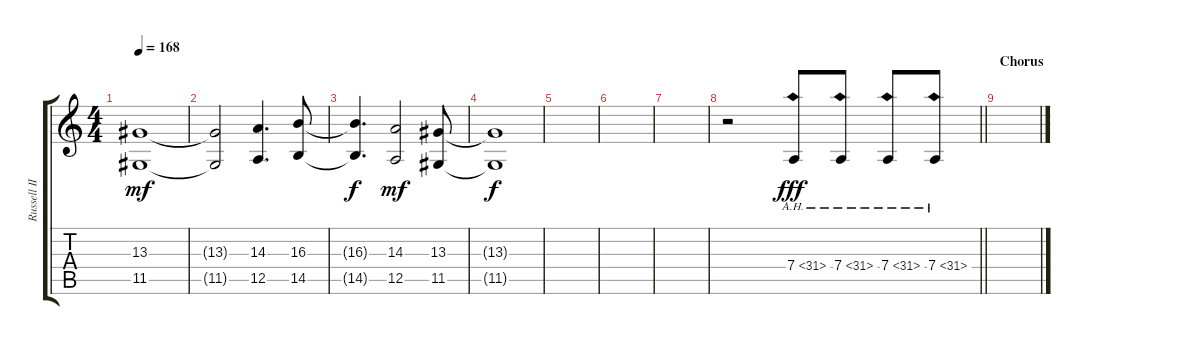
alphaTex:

\track ("Russell II" "Russell II") {instrument lead6voice}
\staff {score tabs}
\tuning (E4 B3 G3 D3 A2 E2) {hide}
\ts (4 4)
\tempo 168
\clef g2
\ks c
(13.3 11.5).1{dy mf} |
(13.3{t} 11.5{t}).2 (14.3 12.5).4{d} (16.3 14.5).8 |
(16.3{t} 14.5{t}).4{d dy f} (14.3 12.5).2{dy mf} (13.3 11.5).8 |
(13.3{t} 11.5{t}).1{dy f} |
|
|
|
\barLineRight lightlight
r.2 7.4{ah 24}.8{dy fff} 7.4{ah 24}.8 7.4{ah 24}.8 7.4{ah 24}.8 |
\section ("" "Chorus")
